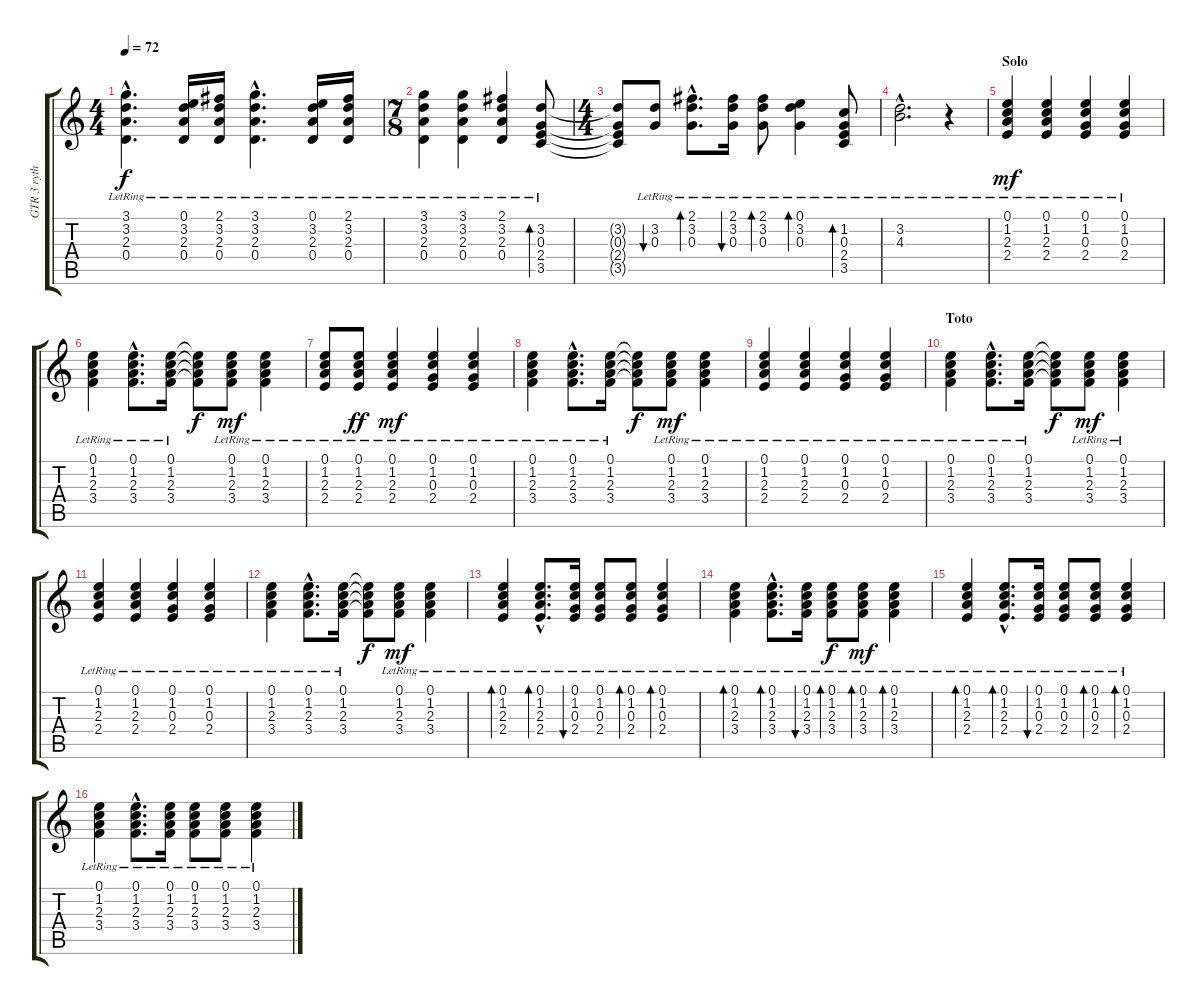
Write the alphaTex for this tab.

\track ("GTR 3 rythm clean" "GTR 3 ryth") {instrument electricguitarjazz}
\staff {score tabs}
\tuning (E4 B3 G3 D3 A2 E2) {hide}
\ts (4 4)
\tempo 72
\clef g2
\ks c
(3.1{hac lr} 3.2{hac lr} 2.3{hac lr} 0.4{hac lr}).4{d dy f} (0.1{lr} 3.2{lr} 2.3{lr} 0.4{lr}).16 (2.1{lr} 3.2{lr} 2.3{lr} 0.4{lr}).16 (3.1{hac lr} 3.2{hac lr} 2.3{hac lr} 0.4{hac lr}).4{d} (0.1{lr} 3.2{lr} 2.3{lr} 0.4{lr}).16 (2.1{lr} 3.2{lr} 2.3{lr} 0.4{lr}).16 |
\ts (7 8)
(3.1{lr} 3.2{lr} 2.3{lr} 0.4{lr}).4 (3.1{lr} 3.2{lr} 2.3{lr} 0.4{lr}).4 (2.1{lr} 3.2{lr} 2.3{lr} 0.4{lr}).4 (3.2{lr} 0.3{lr} 2.4{lr} 3.5{lr}).8{bd 60} |
\ts (4 4)
(3.2{t} 0.3{t} 2.4{t} 3.5{t}).8 (3.2{lr} 0.3{lr}).8{bu 60} (2.1{hac lr} 3.2{hac lr} 0.3{hac lr}).8{d bd 60} (2.1{lr} 3.2{lr} 0.3{lr}).16{bu 60} (2.1{lr} 3.2{lr} 0.3{lr}).8{bd 60} (0.1{lr} 3.2{lr} 0.3{lr}).4{bd 60} (1.2{lr} 0.3{lr} 2.4{lr} 3.5{lr}).8{bd 60} |
(3.2{hac lr} 4.3{hac lr}).2{d} r.4 |
\section ("" "Solo")
(0.1{lr} 1.2{lr} 2.3{lr} 2.4{lr}).4{dy mf} (0.1{lr} 1.2{lr} 2.3{lr} 2.4{lr}).4 (0.1{lr} 1.2{lr} 0.3{lr} 2.4{lr}).4 (0.1{lr} 1.2{lr} 0.3{lr} 2.4{lr}).4 |
(0.1{lr} 1.2{lr} 2.3{lr} 3.4{lr}).4 (0.1{hac lr} 1.2{hac lr} 2.3{hac lr} 3.4{hac lr}).8{d} (0.1{lr} 1.2{lr} 2.3{lr} 3.4{lr}).16 (0.1{t} 1.2{t} 2.3{t} 3.4{t}).8{dy f} (0.1{lr} 1.2{lr} 2.3{lr} 3.4{lr}).8{dy mf} (0.1{lr} 1.2{lr} 2.3{lr} 3.4{lr}).4 |
(0.1{lr} 1.2{lr} 2.3{lr} 2.4{lr}).8 (0.1{lr} 1.2{lr} 2.3{lr} 2.4{lr}).8{dy ff} (0.1{lr} 1.2{lr} 2.3{lr} 2.4{lr}).4{dy mf} (0.1{lr} 1.2{lr} 0.3{lr} 2.4{lr}).4 (0.1{lr} 1.2{lr} 0.3{lr} 2.4{lr}).4 |
(0.1{lr} 1.2{lr} 2.3{lr} 3.4{lr}).4 (0.1{hac lr} 1.2{hac lr} 2.3{hac lr} 3.4{hac lr}).8{d} (0.1{lr} 1.2{lr} 2.3{lr} 3.4{lr}).16 (0.1{t} 1.2{t} 2.3{t} 3.4{t}).8{dy f} (0.1{lr} 1.2{lr} 2.3{lr} 3.4{lr}).8{dy mf} (0.1{lr} 1.2{lr} 2.3{lr} 3.4{lr}).4 |
(0.1{lr} 1.2{lr} 2.3{lr} 2.4{lr}).4 (0.1{lr} 1.2{lr} 2.3{lr} 2.4{lr}).4 (0.1{lr} 1.2{lr} 0.3{lr} 2.4{lr}).4 (0.1{lr} 1.2{lr} 0.3{lr} 2.4{lr}).4 |
\section ("" "Toto")
(0.1{lr} 1.2{lr} 2.3{lr} 3.4{lr}).4 (0.1{hac lr} 1.2{hac lr} 2.3{hac lr} 3.4{hac lr}).8{d} (0.1{lr} 1.2{lr} 2.3{lr} 3.4{lr}).16 (0.1{t} 1.2{t} 2.3{t} 3.4{t}).8{dy f} (0.1{lr} 1.2{lr} 2.3{lr} 3.4{lr}).8{dy mf} (0.1{lr} 1.2{lr} 2.3{lr} 3.4{lr}).4 |
(0.1{lr} 1.2{lr} 2.3{lr} 2.4{lr}).4 (0.1{lr} 1.2{lr} 2.3{lr} 2.4{lr}).4 (0.1{lr} 1.2{lr} 0.3{lr} 2.4{lr}).4 (0.1{lr} 1.2{lr} 0.3{lr} 2.4{lr}).4 |
(0.1{lr} 1.2{lr} 2.3{lr} 3.4{lr}).4 (0.1{hac lr} 1.2{hac lr} 2.3{hac lr} 3.4{hac lr}).8{d} (0.1{lr} 1.2{lr} 2.3{lr} 3.4{lr}).16 (0.1{t} 1.2{t} 2.3{t} 3.4{t}).8{dy f} (0.1{lr} 1.2{lr} 2.3{lr} 3.4{lr}).8{dy mf} (0.1{lr} 1.2{lr} 2.3{lr} 3.4{lr}).4 |
(0.1{lr} 1.2{lr} 2.3{lr} 2.4{lr}).4{bd 120} (0.1{hac lr} 1.2{hac lr} 2.3{hac lr} 2.4{hac lr}).8{d bd 60} (0.1{lr} 1.2{lr} 0.3{lr} 2.4{lr}).16{bu 60} (0.1{lr} 1.2{lr} 0.3{lr} 2.4{lr}).8 (0.1{lr} 1.2{lr} 0.3{lr} 2.4{lr}).8{bd 60} (0.1{lr} 1.2{lr} 0.3{lr} 2.4{lr}).4{bd 120} |
(0.1{lr} 1.2{lr} 2.3{lr} 3.4{lr}).4{bd 120} (0.1{hac lr} 1.2{hac lr} 2.3{hac lr} 3.4{hac lr}).8{d bd 120} (0.1{lr} 1.2{lr} 2.3{lr} 3.4{lr}).16{bu 120} (0.1{lr} 1.2{lr} 2.3{lr} 3.4{lr}).8{bd 120 dy f} (0.1{lr} 1.2{lr} 2.3{lr} 3.4{lr}).8{bd 120 dy mf} (0.1{lr} 1.2{lr} 2.3{lr} 3.4{lr}).4{bd 120} |
(0.1{lr} 1.2{lr} 2.3{lr} 2.4{lr}).4{bd 120} (0.1{hac lr} 1.2{hac lr} 2.3{hac lr} 2.4{hac lr}).8{d bd 60} (0.1{lr} 1.2{lr} 0.3{lr} 2.4{lr}).16{bu 60} (0.1{lr} 1.2{lr} 0.3{lr} 2.4{lr}).8 (0.1{lr} 1.2{lr} 0.3{lr} 2.4{lr}).8{bd 60} (0.1{lr} 1.2{lr} 0.3{lr} 2.4{lr}).4{bd 120} |
(0.1{lr} 1.2{lr} 2.3{lr} 3.4{lr}).4 (0.1{hac lr} 1.2{hac lr} 2.3{hac lr} 3.4{hac lr}).8{d} (0.1{lr} 1.2{lr} 2.3{lr} 3.4{lr}).16 (0.1{lr} 1.2{lr} 2.3{lr} 3.4{lr}).8 (0.1{lr} 1.2{lr} 2.3{lr} 3.4{lr}).8 (0.1{lr} 1.2{lr} 2.3{lr} 3.4{lr}).4
